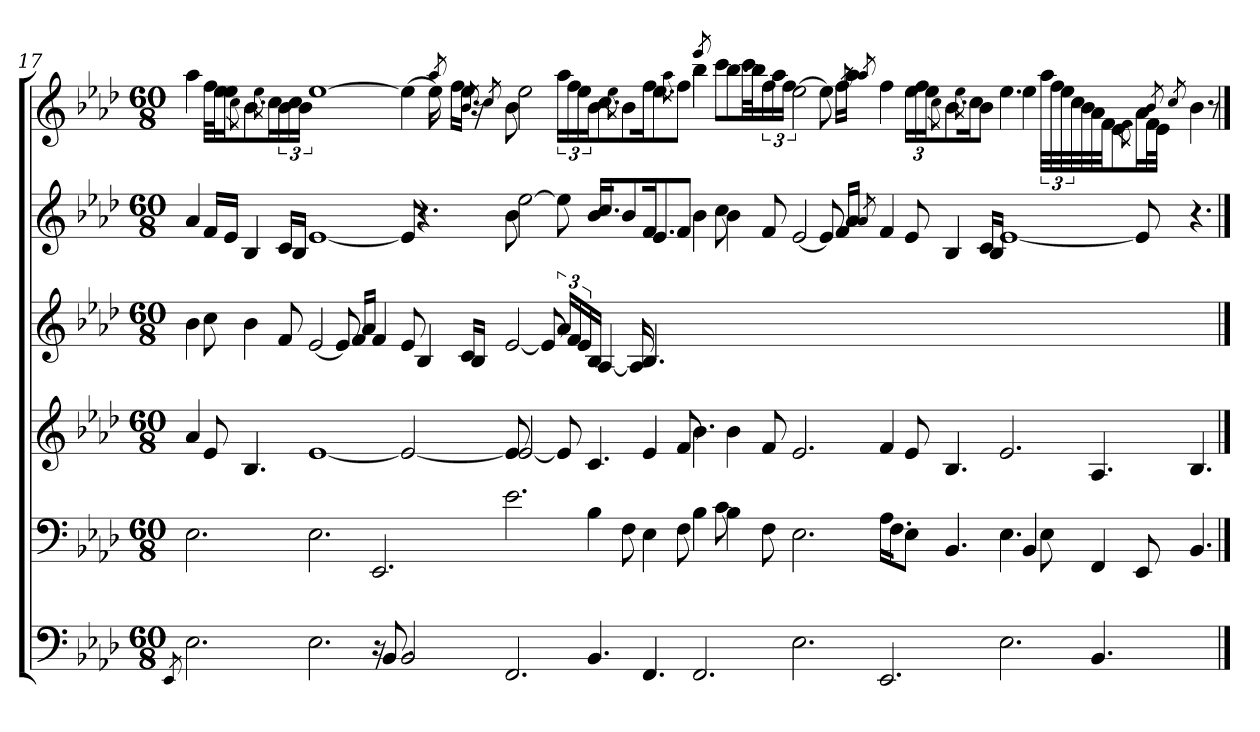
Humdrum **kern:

**kern	**kern	**kern	**kern	**kern	**kern
*part6	*part5	*part4	*part3	*part2	*part1
*staff6	*staff5	*staff4	*staff3	*staff2	*staff1
*clefF4	*clefF4	*clefG2	*clefG2	*clefG2	*clefG2
*k[b-e-a-d-]	*k[b-e-a-d-]	*k[b-e-a-d-]	*k[b-e-a-d-]	*k[b-e-a-d-]	*k[b-e-a-d-]
*M60/8	*M60/8	*M60/8	*M60/8	*M60/8	*M60/8
=17	=17	=17	=17	=17	=17
8qEE-	.	.	.	.	.
2.E-	2.E-	4a-	4b-	4a-	4aa-
.	.	8e-	8cc	16f/LL	32ff\LLL
.	.	.	.	.	32ee-\J
.	.	.	.	16e-/JJ	16ee-\J
.	.	.	.	.	8qcc\
.	.	4.B-	4b-	4B-	8.b-\
.	.	.	.	.	8qee-\
.	.	.	.	.	16cc\L
.	.	.	8f	16c/LL	24b-\
.	.	.	.	.	24cc\
.	.	.	.	16B-/JJ	.
.	.	.	.	.	24b-\JJ
2.E-	2.E-	[1e-	[2e-	[1e-	[1ee-
.	.	.	8e-]	.	.
.	.	.	16f/LL	.	.
.	.	.	16a-/JJ	.	.
16r	2.EE-	.	4f	.	.
8.BB-	.	.	.	.	.
2BB-	.	2e-_	8e-	8e-]	4ee-_
.	.	.	4B-	4.r	.
.	.	.	.	.	16ee-]
.	.	.	.	.	8qaa-
.	.	.	.	.	16ff\LL
.	.	.	16c/LL	.	16ee-\JJ
.	.	.	16B-/JJ	.	16r
.	.	.	.	.	8qb-
.	.	.	.	.	8qcc
2.FF	2.e-	8e-]	[2e-	8b-	8b-
.	.	[2e-	.	[2ee-	2ee-
.	.	.	8e-]	.	.
.	.	8e-]	24a-/LL	8ee-]	24aa-\LL
.	.	.	24f/	.	24ff\
.	.	.	24e-/	.	24ee-\
4.BB-	4B-	4.c	16B-/JJ	16b-/KL	16b-\J
.	.	.	[4A-	8.cc/	8.cc\
.	.	.	.	.	8qee-\
.	8F	.	.	8b-/	8b-\
.	.	.	16A-]	.	.
4.FF	4E-	4e-	4.B-	16f/K	16ff\K
.	.	.	.	8.e-/	8.ee-\
.	.	.	.	.	8qaa-\
.	8F	8f	.	8f/J	8ff\J
2.FF	4B-	4.b-	4%15ryy	4b-	4bb-
.	.	.	.	.	8qeee-
.	8c	.	.	8cc	8ccc\L
.	4B-	4b-	.	4b-	8.bb-\
.	.	.	.	.	32ccc\LL
.	.	.	.	.	32bb-\J
.	8F	8f	.	8f	24ff\
.	.	.	.	.	24aa-\
.	.	.	.	.	24ff\JJ
2.E-	2.E-	2.e-	.	[2e-	[2ee-
.	.	.	.	8e-]	8ee-]
.	.	.	.	16f/LL	16ff\LL
.	.	.	.	16a-/JJ	16aa-\JJ
.	.	.	.	.	8qff
.	.	.	.	8qa-	8qaa-
2.EE-	16A-\KL	4f	.	4f	4ff
.	8.F\	.	.	.	.
.	8E-\J	8e-	.	8e-	24ee-\LL
.	.	.	.	.	24ff\
.	.	.	.	.	24ee-\J
.	.	.	.	.	8qcc\
.	4.BB-	4.B-	.	4B-	8.b-\
.	.	.	.	.	8qee-\
.	.	.	.	.	16cc\K
.	.	.	.	16c/LL	8b-\J
.	.	.	.	16B-/JJ	.
2.E-	4.E-	2.e-	.	[1e-	4.ee-
.	4BB-	.	.	.	4ee-
.	8E-	.	.	.	48aa-\LLL
.	.	.	.	.	48ff\
.	.	.	.	.	48ee-\
.	.	.	.	.	32cc\
.	.	.	.	.	32b-\
4.BB-	4FF	4.A-	.	.	32a-\
.	.	.	.	.	32f\JJ
.	.	.	.	.	8.e-\
.	.	.	.	.	8qf\
.	8EE-	.	.	8e-]	16a-\L
.	.	.	.	.	32f\L
.	.	.	.	.	32e-\JJJ
.	.	.	.	.	8qb-
.	.	.	.	.	8qcc
4.ryy	4.BB-	4.B-	.	4.r	4b-
.	.	.	.	.	8r
==	==	==	==	==	==
*-	*-	*-	*-	*-	*-
